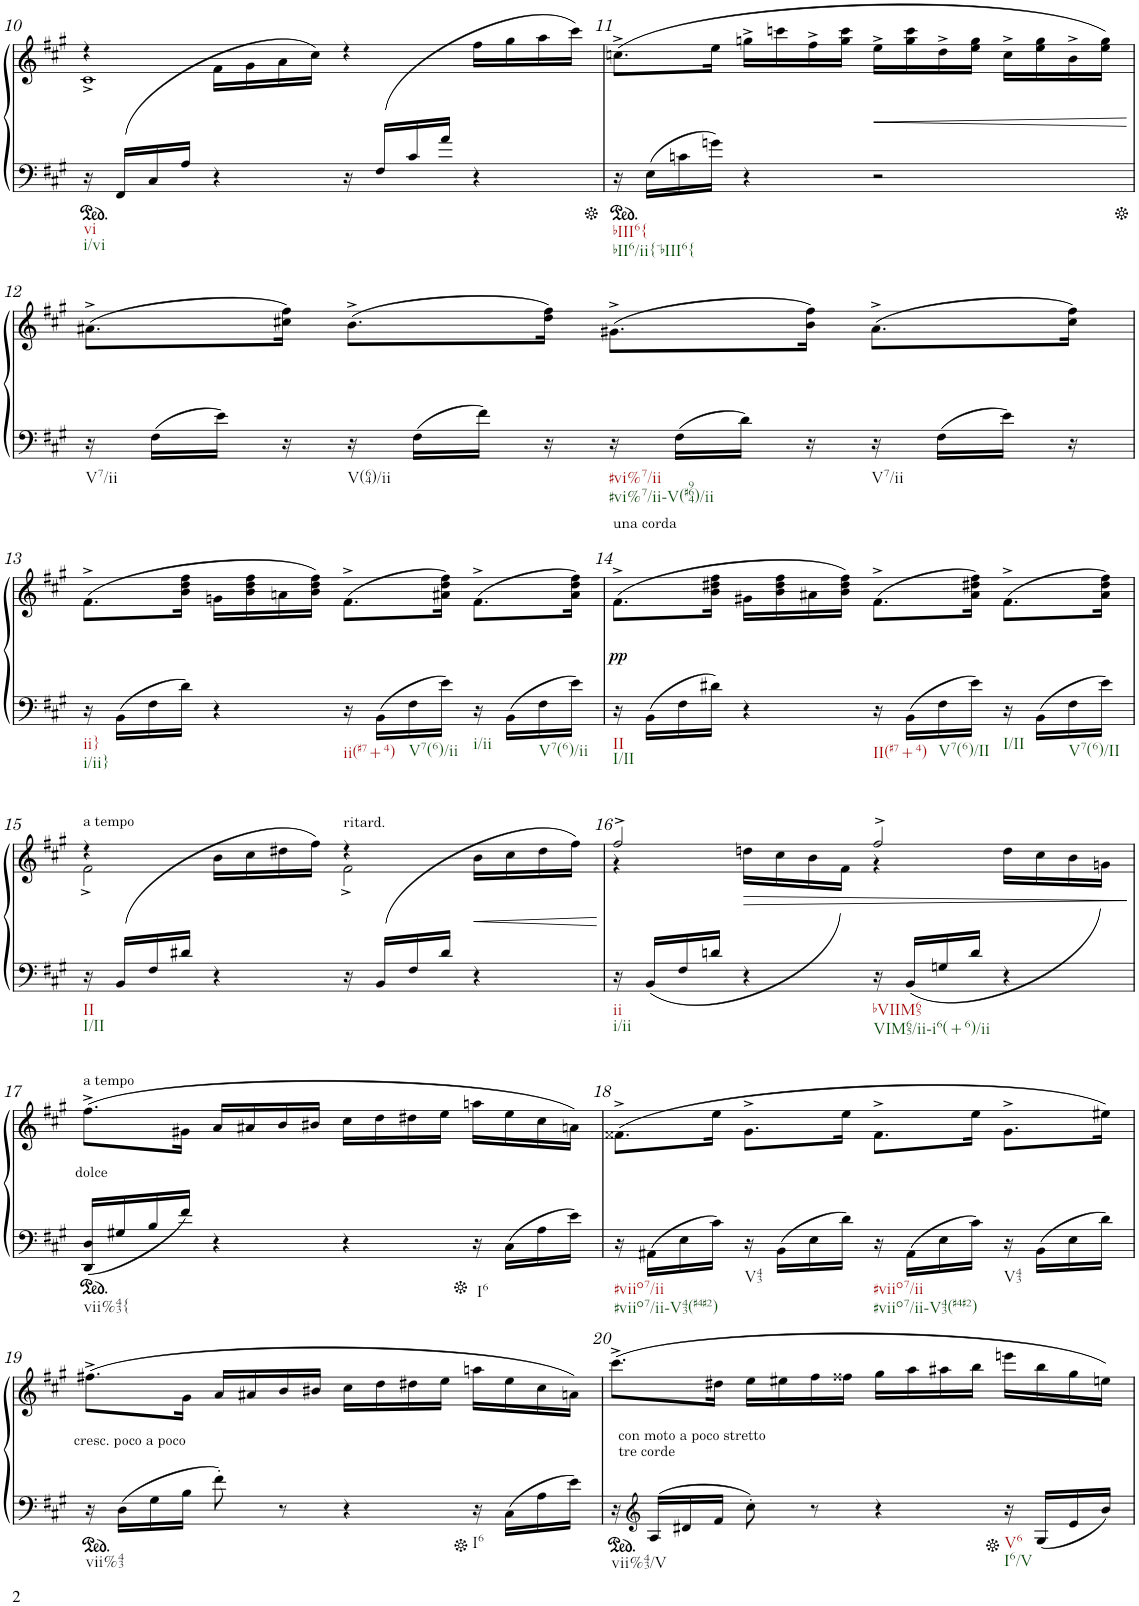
**kern	**kern	**dynam
*part1	*part1	*part1
*staff2	*staff1	*staff1/2
*I"Piano	*	*
*I'Pno.	*	*
!!LO:PB:g=z
*clefF4	*clefG2	*
*k[f#c#g#]	*k[f#c#g#]	*
*A:	*A:	*
*M4/4	*M4/4	*
=10	=10	=10
*	*^	*
!LO:TX:b:t=vi	!	!	!
!LO:TX:b:t=i/vi	!	!	!
16r	4r	1c#^	.
(>16FF#/LL	.	.	.
16C#/	.	.	.
16A/JJ	.	.	.
4r	16f#\LL	.	.
.	16g#\	.	.
.	16a\	.	.
.	(16cc#\JJ	.	.
16r	4r	.	.
(>16F#/LL	.	.	.
16c#/	.	.	.
16a/JJ	.	.	.
4r	16ff#\LL	.	.
.	16gg#\	.	.
.	16aa\	.	.
.	(16ccc#\JJ	.	.
*	*v	*v	*
=11	=11	=11
!LO:TX:b:t=bIII6{	!	!
!LO:TX:b:t=bII6/ii{-bIII6{	!	!
16r	8.ccn^\L	.
16E\LL	.	.
16cn\	.	.
16gn\JJ	16ee\Jk	.
4r	16ggn^\LL	.
.	16cccn\	.
.	16ff#^\	.
.	16gg\ 16ccc\JJ	.
!	!	!LO:HP:b
2r	16ee^\LL	<
.	16gg\ 16ccc\	.
.	16dd^\	.
.	16ee\ 16gg\JJ	.
.	16cc^\LL	.
.	16ee\ 16gg\	.
.	16b^\	.
.	16ee\ 16gg\JJ)	.
.	.	[
!!LO:LB:g=z
=12	=12	=12
!LO:TX:b:t=V7/ii	!	!
16r	(8.a#X^\L	.
16F#\LL	.	.
16e\JJ	.	.
16r	16cc#X\ 16ff#\Jk)	.
!LO:TX:b:t=V(64)/ii	!	!
16r	(8.b^\L	.
16F#\LL	.	.
16f#\JJ	.	.
16r	16dd\ 16ff#\Jk)	.
!LO:TX:b:t=#vi%7/ii	!	!
!LO:TX:b:t=#vi%7/ii-V(#964)/ii	!	!
16r	(8.g#X^\L	.
16F#\LL	.	.
16d\JJ	.	.
16r	16b\ 16ff#\Jk)	.
!LO:TX:b:t=V7/ii	!	!
16r	(8.a#^\L	.
16F#\LL	.	.
16e\JJ	.	.
16r	16cc#\ 16ff#\Jk)	.
!!LO:LB:g=z
=13	=13	=13
!LO:TX:b:t=ii}	!	!
!LO:TX:b:t=i/ii}	!	!
16r	(8.f#^\L	.
16BB\LL	.	.
16F#\	.	.
16d\JJ	16b\ 16dd\ 16ff#\Jk	.
4r	16gn\LL	.
.	16b\ 16dd\ 16ff#\	.
.	16an\	.
.	16b\ 16dd\ 16ff#\JJ)	.
!LO:TX:b:t=ii(#7+4)	!	!
16r	(8.f#^\L	.
16BB\LL	.	.
!LO:TX:b:t=V7(6)/ii	!	!
16F#\	.	.
16e\JJ	16a#X\ 16dd\ 16ff#\Jk)	.
!LO:TX:b:t=i/ii	!	!
16r	(8.f#^\L	.
16BB\LL	.	.
!LO:TX:b:t=V7(6)/ii	!	!
16F#\	.	.
16e\JJ	16a#\ 16dd\ 16ff#\Jk)	.
=14	=14	=14
!	!LO:TX:a:t=una corda	!
!LO:TX:b:t=II	!	!
!LO:TX:b:t=I/II	!	!
!	!	!LO:DY:b
16r	(8.f#^\L	pp
16BB\LL	.	.
16F#\	.	.
16d#X\JJ	16b\ 16dd#X\ 16ff#\Jk	.
4r	16g#X\LL	.
.	16b\ 16dd#\ 16ff#\	.
.	16a#X\	.
.	16b\ 16dd#\ 16ff#\JJ)	.
!LO:TX:b:t=II(#7+4)	!	!
16r	(8.f#^\L	.
16BB\LL	.	.
!LO:TX:b:t=V7(6)/II	!	!
16F#\	.	.
16e\JJ	16a#\ 16dd#X\ 16ff#\Jk)	.
!LO:TX:b:t=I/II	!	!
16r	(8.f#^\L	.
16BB\LL	.	.
!LO:TX:b:t=V7(6)/II	!	!
16F#\	.	.
16e\JJ	16a#\ 16dd#\ 16ff#\Jk)	.
!!LO:LB:g=z
=15	=15	=15
*	*^	*
!	!LO:TX:a:t=a tempo	!	!
!LO:TX:b:t=II	!	!	!
!LO:TX:b:t=I/II	!	!	!
16r	4r	2f#^\	.
(>16BB/LL	.	.	.
16F#/	.	.	.
16d#X/JJ	.	.	.
4r	16b\LL	.	.
.	16cc#\	.	.
.	16dd#X\	.	.
.	(16ff#\JJ	.	.
!	!LO:TX:a:t=ritard.	!	!
16r	4r	2f#^\	.
(>16BB/LL	.	.	.
16F#/	.	.	.
16d#/JJ	.	.	.
!	!	!	!LO:HP:b
4r	16b\LL	.	<
.	16cc#\	.	.
.	16dd#\	.	.
.	16ff#\JJ)	.	.
*	*v	*v	*
.	.	[
=16	=16	=16
*	*^	*
!LO:TX:b:t=ii	!	!	!
!LO:TX:b:t=i/ii	!	!	!
16r	2ff#^/	4r	.
(16BB/LL	.	.	.
16F#/	.	.	.
16dn/JJ	.	.	.
4r	.	16ddn\LL	.
.	.	16cc#\	.
.	.	16b\	.
.	.	16f#\JJ)	.
!LO:TX:b:t=bVIIM65	!	!	!
!LO:TX:b:t=VIM65/ii-i6(+6)/ii	!	!	!
16r	2ff#^/	4r	.
16BB/LL	.	.	.
16Gn/	.	.	.
16d/JJ	.	.	.
4r	.	16dd\LL	.
.	.	16cc#\	.
.	.	16b\	.
.	.	16gn\JJ)	.
!!LO:LB:g=z
=17	=17	=17	=17
!	!LO:TX:b:t=dolce	!	!
!	!LO:TX:a:t=a tempo	!	!
!LO:TX:b:t=vii%43{	!	!	!
*	*v	*v	*
16DD/ 16D/LL	8.ff#^\L	.
16G#X/	.	.
16B/	.	.
16f#/JJ	16g#X\Jk	.
4r	16a/LL	.
.	16a#X/	.
.	16b/	.
.	16b#X/JJ	.
4r	16cc#\LL	.
.	16dd\	.
.	16dd#X\	.
.	16ee\JJ	.
!LO:TX:b:t=I6	!	!
16r	16aan\LL	.
16C#\LL	16ee\	.
16A\	16cc#\	.
16e\JJ	16an\JJ)	.
=18	=18	=18
!LO:TX:b:t=#viio7/ii	!	!
!LO:TX:b:t=#viio7/ii-V43(#4#2)	!	!
16r	(8.f##X^\L	.
16AA#X\LL	.	.
16E\	.	.
16c#\JJ	16ee\Jk	.
!LO:TX:b:t=V43	!	!
16r	8.g#^\L	.
16BB\LL	.	.
16E\	.	.
16d\JJ	16ee\Jk	.
!LO:TX:b:t=#viio7/ii	!	!
!LO:TX:b:t=#viio7/ii-V43(#4#2)	!	!
16r	8.f##^\L	.
16AA#\LL	.	.
16E\	.	.
16c#\JJ	16ee\Jk	.
!LO:TX:b:t=V43	!	!
16r	8.g#^\L	.
16BB\LL	.	.
16E\	.	.
16d\JJ	16ee#X\Jk)	.
!!LO:LB:g=z
=19	=19	=19
!	!LO:TX:b:t=cresc. poco a poco	!
!LO:TX:b:t=vii%43	!	!
16r	(8.ff#X^\L	.
16D\LL	.	.
16G#\	.	.
16B\JJ	16g#\Jk	.
8f#'\	16a/LL	.
.	16a#X/	.
8r	16b/	.
.	16b#X/JJ	.
4r	16cc#\LL	.
.	16dd\	.
.	16dd#X\	.
.	16ee\JJ	.
!LO:TX:b:t=I6	!	!
16r	16aan\LL	.
16C#\LL	16ee\	.
16A\	16cc#\	.
16e\JJ	16an\JJ)	.
=20	=20	=20
!	!LO:TX:b:t=con moto a poco stretto	!
!	!LO:TX:b:t=tre corde	!
!LO:TX:b:t=vii%43/V	!	!
16r	(8.ccc#^\L	.
*clefG2	*	*
16A/LL	.	.
16d#X/	.	.
16f#/JJ	16dd#X\Jk	.
8cc#'\	16ee\LL	.
.	16ee#X\	.
8r	16ff#\	.
.	16ff##X\JJ	.
4r	16gg#\LL	.
.	16aa\	.
.	16aa#X\	.
.	16bb\JJ	.
!LO:TX:b:t=V6	!	!
!LO:TX:b:t=I6/V	!	!
16r	16eeen\LL	.
16G#/LL	16bb\	.
16e/	16gg#\	.
16b/JJ	16een\JJ)	.
=	=	=
*-	*-	*-
